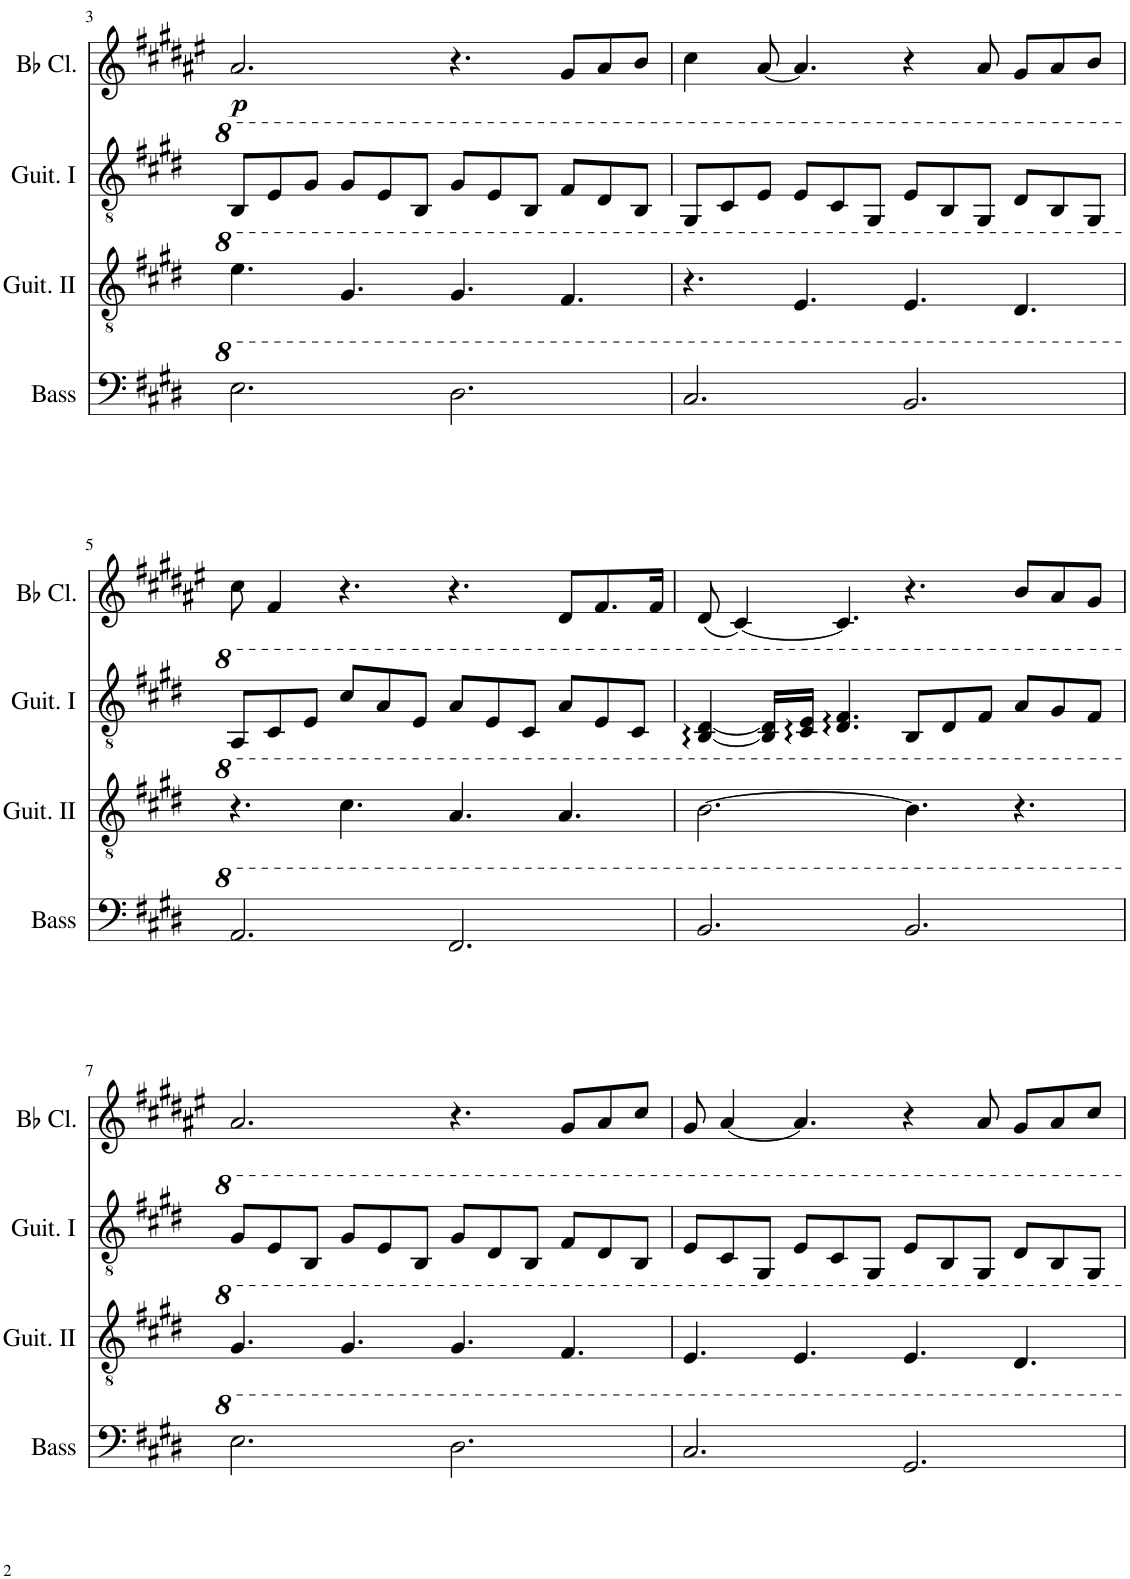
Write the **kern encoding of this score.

**kern	**kern	**kern	**kern	**dynam
*part4	*part3	*part2	*part1	*part1
*staff4	*staff3	*staff2	*staff1	*staff1
*I"Acoustic Bass	*I"Classical Guitar II	*I"Classical Guitar I	*I"Bb Clarinet	*
*I'Bass	*I'Guit. II	*I'Guit. I	*I'Bb Cl.	*
!!LO:PB:g=z
*clefF4	*clefGv2	*clefGv2	*clefG2	*
*Trd7c12	*	*	*Trd1c2	*
*k[f#c#g#d#]	*k[f#c#g#d#]	*k[f#c#g#d#]	*k[f#c#g#d#a#e#]	*
*M12/8	*M12/8	*M12/8	*M12/8	*
=3	=3	=3	=3	=3
!	!	!	!	!LO:DY:b
2.e\	4.ee\	8B/L	2.a#/	p
.	.	8e/	.	.
.	.	8g#/J	.	.
.	4.g#/	8g#/L	.	.
.	.	8e/	.	.
.	.	8B/J	.	.
2.d#\	4.g#/	8g#/L	4.r	.
.	.	8e/	.	.
.	.	8B/J	.	.
.	4.f#/	8f#/L	8g#/L	.
.	.	8d#/	8a#/	.
.	.	8B/J	8b/J	.
=4	=4	=4	=4	=4
2.c#/	4.r	8G#/L	4cc#\	.
.	.	8c#/	.	.
.	.	8e/J	[8a#/	.
.	4.e/	8e/L	4.a#/]	.
.	.	8c#/	.	.
.	.	8G#/J	.	.
2.B/	4.e/	8e/L	4r	.
.	.	8B/	.	.
.	.	8G#/J	8a#/	.
.	4.d#/	8d#/L	8g#/L	.
.	.	8B/	8a#/	.
.	.	8G#/J	8b/J	.
!!LO:LB:g=z
=5	=5	=5	=5	=5
2.A/	4.r	8A/L	8cc#\	.
.	.	8c#/	4f#/	.
.	.	8e/J	.	.
.	4.cc#\	8cc#/L	4.r	.
.	.	8a/	.	.
.	.	8e/J	.	.
2.F#/	4.a/	8a/L	4.r	.
.	.	8e/	.	.
.	.	8c#/J	.	.
.	4.a/	8a/L	8d#/L	.
.	.	8e/	8.f#/	.
.	.	8c#/J	.	.
.	.	.	16f#/Jk	.
=6	=6	=6	=6	=6
2.B/	[2.b\	[<4B/ [<4d#/	(8d#/	.
.	.	.	[4c#/)	.
.	.	16B/] 16d#/]LL	.	.
.	.	16c#/ 16e/JJ	.	.
.	.	4.d#/ 4.f#/	4.c#/]	.
2.B/	4.b\]	8B/L	4.r	.
.	.	8d#/	.	.
.	.	8f#/J	.	.
.	4.r	8a/L	8b/L	.
.	.	8g#/	8a#/	.
.	.	8f#/J	8g#/J	.
!!LO:LB:g=z
=7	=7	=7	=7	=7
2.e\	4.g#/	8g#/L	2.a#/	.
.	.	8e/	.	.
.	.	8B/J	.	.
.	4.g#/	8g#/L	.	.
.	.	8e/	.	.
.	.	8B/J	.	.
2.d#\	4.g#/	8g#/L	4.r	.
.	.	8d#/	.	.
.	.	8B/J	.	.
.	4.f#/	8f#/L	8g#/L	.
.	.	8d#/	8a#/	.
.	.	8B/J	8cc#/J	.
=8	=8	=8	=8	=8
2.c#/	4.e/	8e/L	8g#/	.
.	.	8c#/	[4a#/	.
.	.	8G#/J	.	.
.	4.e/	8e/L	4.a#/]	.
.	.	8c#/	.	.
.	.	8G#/J	.	.
2.G#/	4.e/	8e/L	4r	.
.	.	8B/	.	.
.	.	8G#/J	8a#/	.
.	4.d#/	8d#/L	8g#/L	.
.	.	8B/	8a#/	.
.	.	8G#/J	8cc#/J	.
=	=	=	=	=
*-	*-	*-	*-	*-
